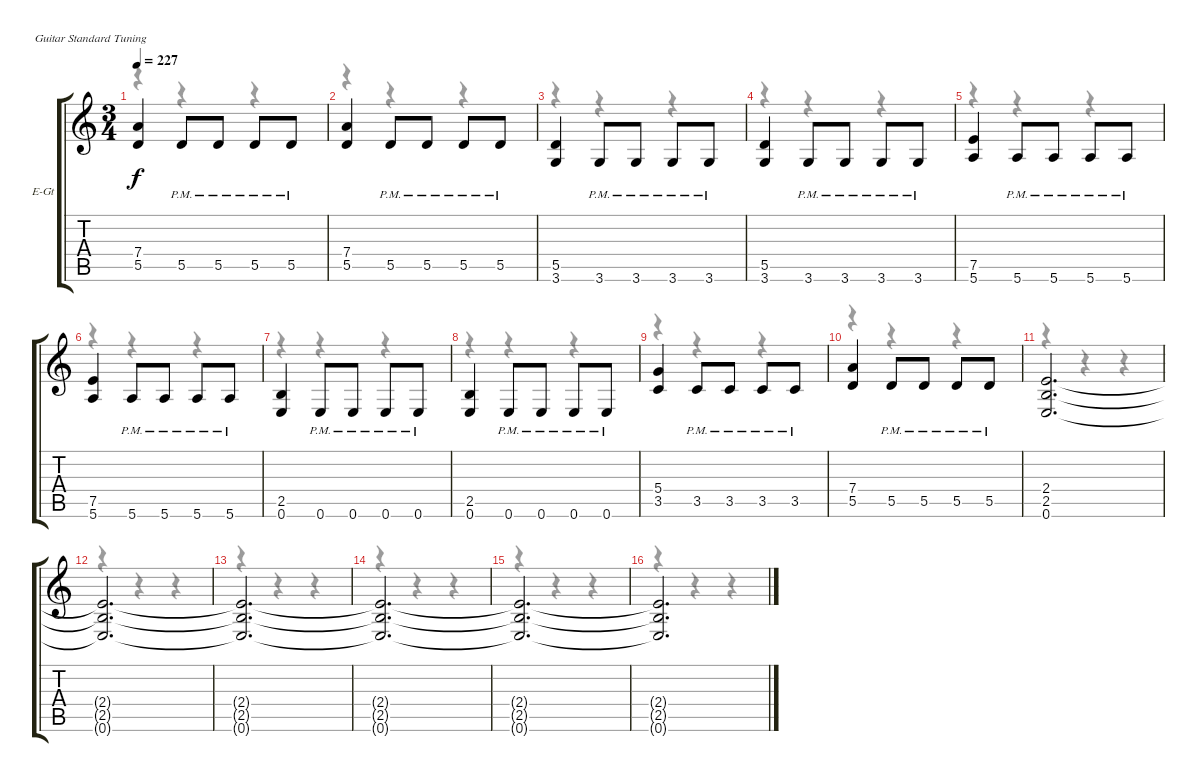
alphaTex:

\bracketExtendMode groupsimilarinstruments
\firstSystemTrackNameOrientation horizontal
\otherSystemsTrackNameOrientation horizontal
\track ("Track 2" "E-Gt") {instrument distortionguitar}
\staff {score tabs}
\tuning (E4 B3 G3 D3 A2 E2)
\voice
\ts (3 4)
\tempo 227
\clef g2
\ks c
(7.4 5.5).4{dy f} 5.5{pm}.8 5.5{pm}.8 5.5{pm}.8 5.5{pm}.8 |
(7.4 5.5).4 5.5{pm}.8 5.5{pm}.8 5.5{pm}.8 5.5{pm}.8 |
(5.5 3.6).4 3.6{pm}.8 3.6{pm}.8 3.6{pm}.8 3.6{pm}.8 |
(5.5 3.6).4 3.6{pm}.8 3.6{pm}.8 3.6{pm}.8 3.6{pm}.8 |
(7.5 5.6).4 5.6{pm}.8 5.6{pm}.8 5.6{pm}.8 5.6{pm}.8 |
(7.5 5.6).4 5.6{pm}.8 5.6{pm}.8 5.6{pm}.8 5.6{pm}.8 |
(2.5 0.6).4 0.6{pm}.8 0.6{pm}.8 0.6{pm}.8 0.6{pm}.8 |
(2.5 0.6).4 0.6{pm}.8 0.6{pm}.8 0.6{pm}.8 0.6{pm}.8 |
(5.4 3.5).4 3.5{pm}.8 3.5{pm}.8 3.5{pm}.8 3.5{pm}.8 |
(7.4 5.5).4 5.5{pm}.8 5.5{pm}.8 5.5{pm}.8 5.5{pm}.8 |
(2.4 2.5 0.6).2{d} |
(2.4{t} 2.5{t} 0.6{t}).2{d} |
(2.4{t} 2.5{t} 0.6{t}).2{d} |
(2.4{t} 2.5{t} 0.6{t}).2{d} |
(2.4{t} 2.5{t} 0.6{t}).2{d} |
(2.4{t} 2.5{t} 0.6{t}).2{d}
\voice
\clef g2
\ottava regular
\simile none
\ks c
r.4{dy mf} r.4 r.4 |
r.4 r.4 r.4 |
r.4 r.4 r.4 |
r.4 r.4 r.4 |
r.4 r.4 r.4 |
r.4 r.4 r.4 |
r.4 r.4 r.4 |
r.4 r.4 r.4 |
r.4 r.4 r.4 |
r.4 r.4 r.4 |
r.4 r.4 r.4 |
r.4 r.4 r.4 |
r.4 r.4 r.4 |
r.4 r.4 r.4 |
r.4 r.4 r.4 |
r.4 r.4 r.4
